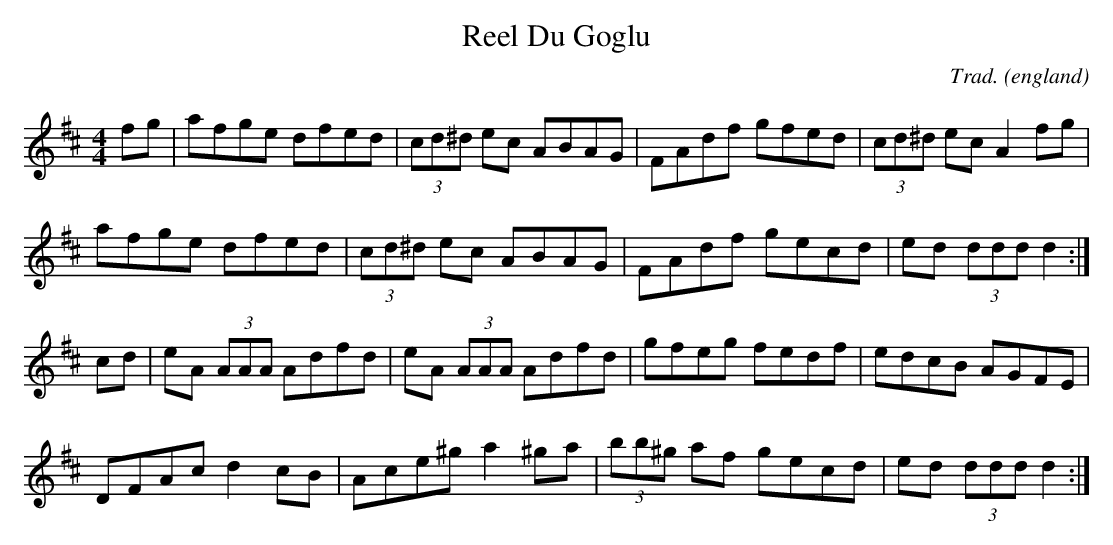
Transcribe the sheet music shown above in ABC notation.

X:1
T:Reel Du Goglu
O:england
M:4/4
L:1/8
C:Trad.
K:D
fg|afge dfed|(3cd^d ec ABAG|FAdf gfed|(3cd^d ec A2fg|
afge dfed|(3cd^d ec ABAG|FAdf gecd|ed (3ddd d2:|
cd|eA (3AAA Adfd|eA (3AAA Adfd|gfeg fedf|edcB AGFE|
DFAc d2cB|Ace^g a2^ga|(3bb^g af gecd|ed (3ddd d2:|
